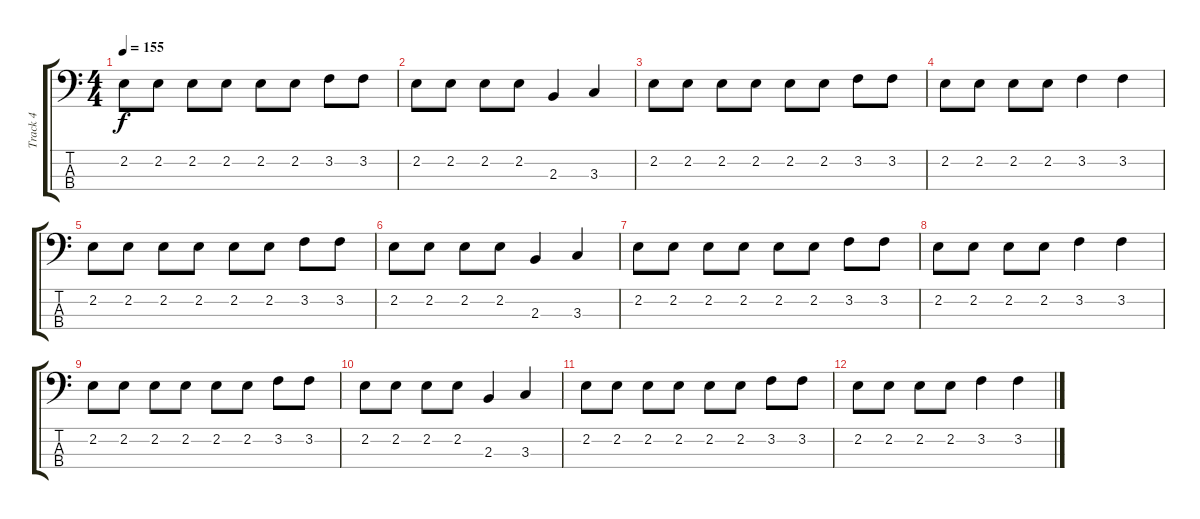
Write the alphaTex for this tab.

\track ("Track 4" "Track 4") {instrument electricbasspick}
\staff {score tabs}
\tuning (G2 D2 A1 E1) {hide}
\ts (4 4)
\tempo 155
\clef f4
\ks c
2.2.8{dy f} 2.2.8 2.2.8 2.2.8 2.2.8 2.2.8 3.2.8 3.2.8 |
2.2.8 2.2.8 2.2.8 2.2.8 2.3.4 3.3.4 |
2.2.8 2.2.8 2.2.8 2.2.8 2.2.8 2.2.8 3.2.8 3.2.8 |
2.2.8 2.2.8 2.2.8 2.2.8 3.2.4 3.2.4 |
2.2.8 2.2.8 2.2.8 2.2.8 2.2.8 2.2.8 3.2.8 3.2.8 |
2.2.8 2.2.8 2.2.8 2.2.8 2.3.4 3.3.4 |
2.2.8 2.2.8 2.2.8 2.2.8 2.2.8 2.2.8 3.2.8 3.2.8 |
2.2.8 2.2.8 2.2.8 2.2.8 3.2.4 3.2.4 |
2.2.8 2.2.8 2.2.8 2.2.8 2.2.8 2.2.8 3.2.8 3.2.8 |
2.2.8 2.2.8 2.2.8 2.2.8 2.3.4 3.3.4 |
2.2.8 2.2.8 2.2.8 2.2.8 2.2.8 2.2.8 3.2.8 3.2.8 |
2.2.8 2.2.8 2.2.8 2.2.8 3.2.4 3.2.4
